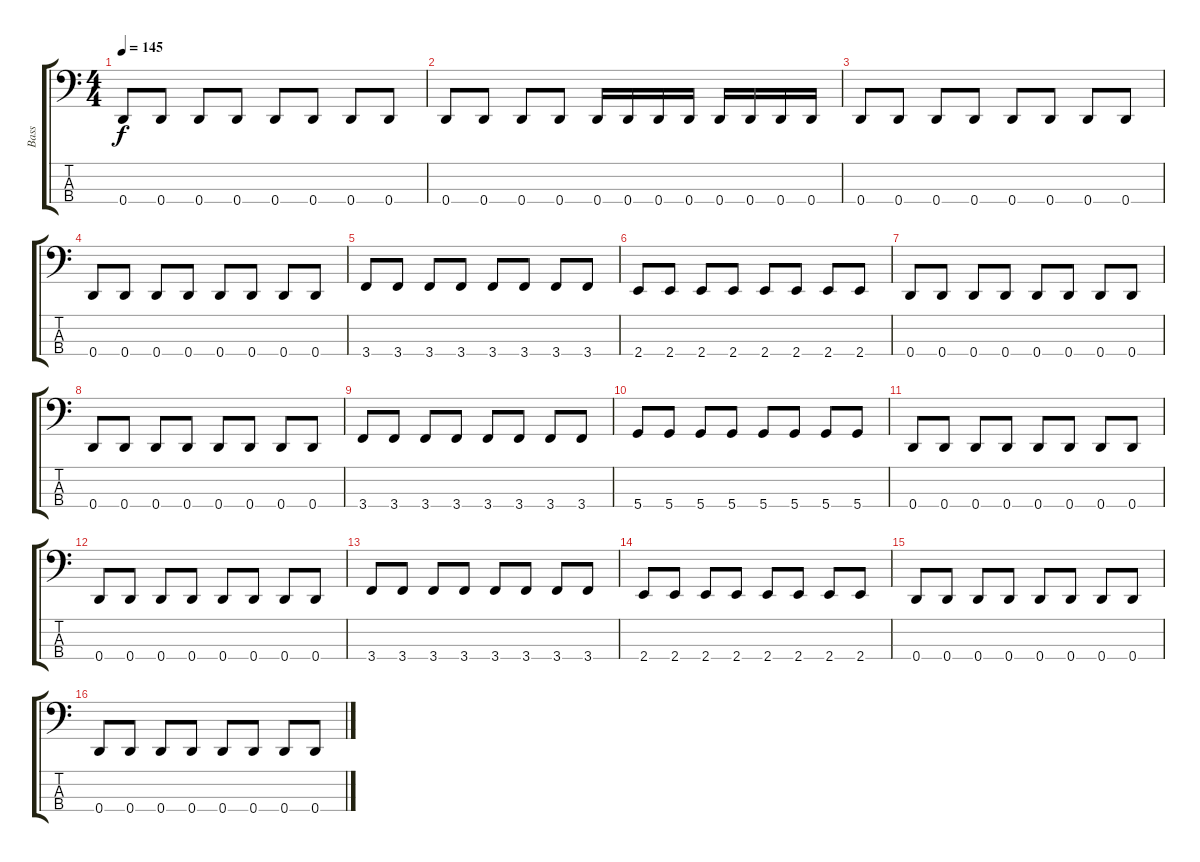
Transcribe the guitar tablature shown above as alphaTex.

\track ("Bass" "Bass") {instrument electricbasspick}
\staff {score tabs}
\tuning (G2 D2 A1 D1) {hide}
\ts (4 4)
\tempo 145
\clef f4
\ks c
0.4.8{dy f} 0.4.8 0.4.8 0.4.8 0.4.8 0.4.8 0.4.8 0.4.8 |
0.4.8 0.4.8 0.4.8 0.4.8 0.4.16 0.4.16 0.4.16 0.4.16 0.4.16 0.4.16 0.4.16 0.4.16 |
0.4.8 0.4.8 0.4.8 0.4.8 0.4.8 0.4.8 0.4.8 0.4.8 |
0.4.8 0.4.8 0.4.8 0.4.8 0.4.8 0.4.8 0.4.8 0.4.8 |
3.4.8 3.4.8 3.4.8 3.4.8 3.4.8 3.4.8 3.4.8 3.4.8 |
2.4.8 2.4.8 2.4.8 2.4.8 2.4.8 2.4.8 2.4.8 2.4.8 |
0.4.8 0.4.8 0.4.8 0.4.8 0.4.8 0.4.8 0.4.8 0.4.8 |
0.4.8 0.4.8 0.4.8 0.4.8 0.4.8 0.4.8 0.4.8 0.4.8 |
3.4.8 3.4.8 3.4.8 3.4.8 3.4.8 3.4.8 3.4.8 3.4.8 |
5.4.8 5.4.8 5.4.8 5.4.8 5.4.8 5.4.8 5.4.8 5.4.8 |
0.4.8 0.4.8 0.4.8 0.4.8 0.4.8 0.4.8 0.4.8 0.4.8 |
0.4.8 0.4.8 0.4.8 0.4.8 0.4.8 0.4.8 0.4.8 0.4.8 |
3.4.8 3.4.8 3.4.8 3.4.8 3.4.8 3.4.8 3.4.8 3.4.8 |
2.4.8 2.4.8 2.4.8 2.4.8 2.4.8 2.4.8 2.4.8 2.4.8 |
0.4.8 0.4.8 0.4.8 0.4.8 0.4.8 0.4.8 0.4.8 0.4.8 |
0.4.8 0.4.8 0.4.8 0.4.8 0.4.8 0.4.8 0.4.8 0.4.8
